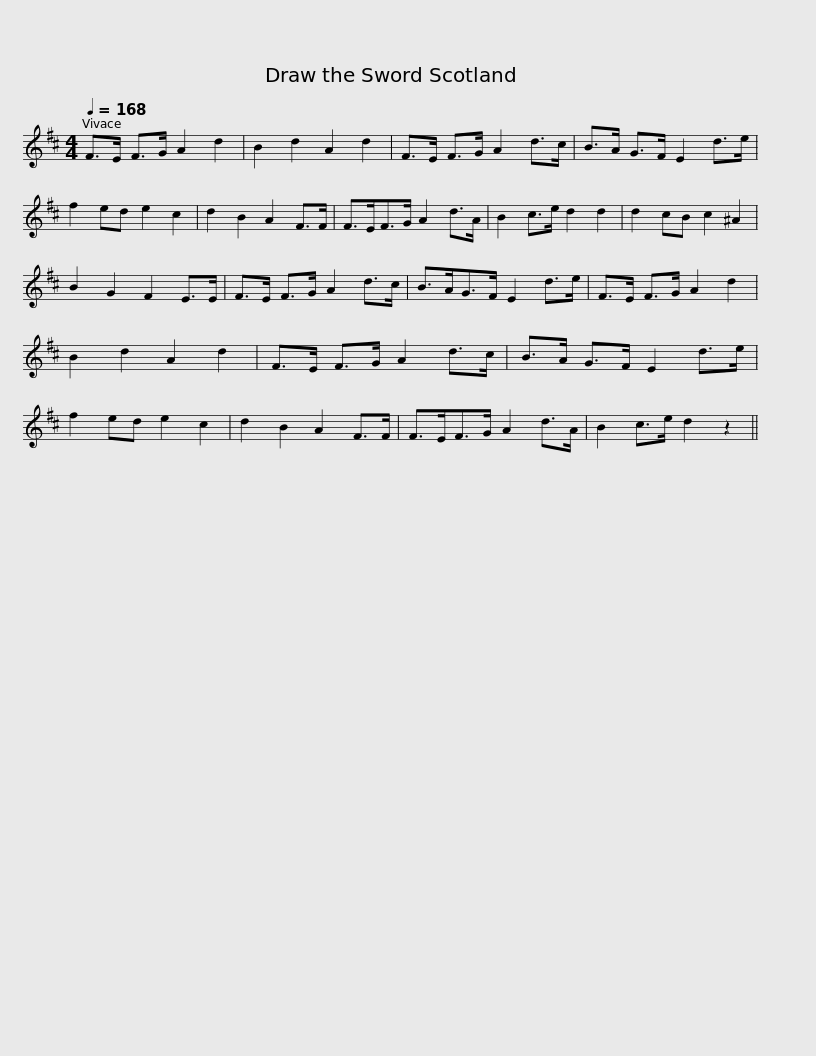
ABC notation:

X:1
L:1/8
Q:1/4=168
M:4/4
I:linebreak $
K:D
V:1 treble
V:1
 F>E F>G A2 d2 | B2 d2 A2 d2 | F>E F>G A2 d>c | B>A G>F E2 d>e | f2 ed e2 c2 | %5
 d2 B2 A2 F>F |$ F>EF>G A2 d>A | B2 c>e d2 d2 | d2 cB c2 ^A2 | B2 G2 F2 E>E | %10
 F>E F>G A2 d>c | B>AG>F E2 d>e |$ F>E F>G A2 d2 | B2 d2 A2 d2 | F>E F>G A2 d>c | %15
 B>A G>F E2 d>e | f2 ed e2 c2 | d2 B2 A2 F>F |$ F>EF>G A2 d>A | B2 c>e d2 z2 || %20
